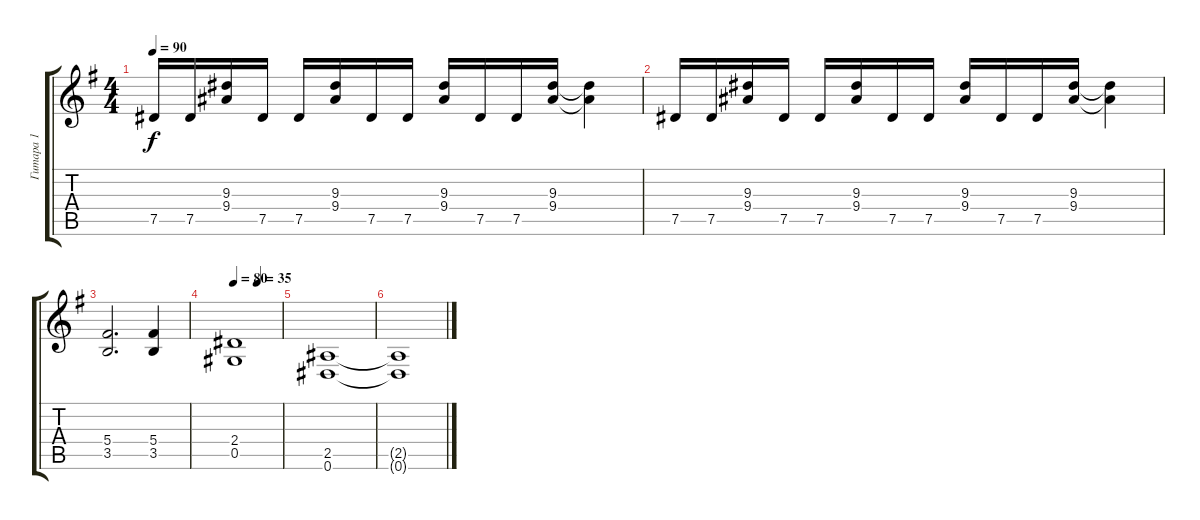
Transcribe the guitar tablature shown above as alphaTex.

\track ("Гитара 1" "Гитара 1") {instrument distortionguitar}
\staff {score tabs}
\tuning (Eb4 Bb3 Gb3 Db3 Ab2 Eb2) {hide}
\ts (4 4)
\tempo 90
\clef g2
\ks eminor
7.5.16{dy f} 7.5.16 (9.3 9.4).16 7.5.16 7.5.16 (9.3 9.4).16 7.5.16 7.5.16 (9.3 9.4).16 7.5.16 7.5.16 (9.3 9.4).16 (9.3{t} 9.4{t}).4 |
7.5.16 7.5.16 (9.3 9.4).16 7.5.16 7.5.16 (9.3 9.4).16 7.5.16 7.5.16 (9.3 9.4).16 7.5.16 7.5.16 (9.3 9.4).16 (9.3{t} 9.4{t}).4 |
(5.4 3.5).2{d} (5.4 3.5).4 |
\tempo 80
\tempo (35 0.5)
(2.4 0.5).1 |
(2.5 0.6).1 |
(2.5{t} 0.6{t}).1
